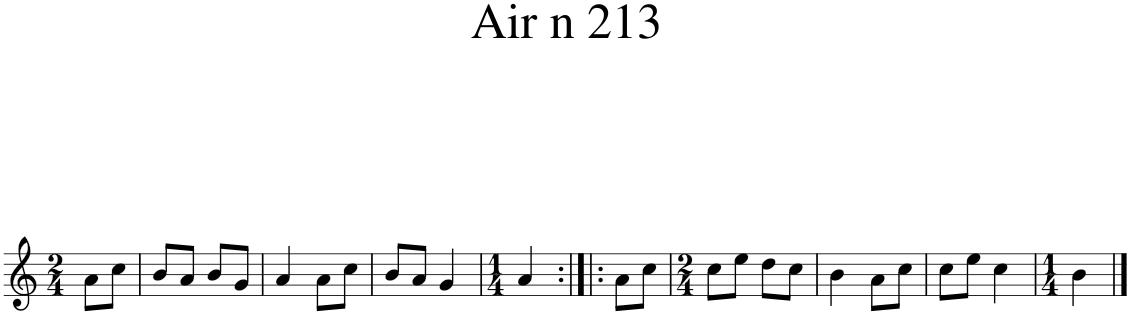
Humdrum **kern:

**kern
*part1
*staff1
*I"Piano
*I'Pno.
*clefG2
*k[]
*M2/4
=1
8a\L
8cc\J
=2
8b/L
8a/J
8b/L
8g/J
=3
4a/
8a\L
8cc\J
=4
8b/L
8a/J
4g/
=5
*M1/4
4a/
=6:|!|:
8a\L
8cc\J
=7
*M2/4
8cc\L
8ee\J
8dd\L
8cc\J
=8
4b\
8a\L
8cc\J
=9
8cc\L
8ee\J
4cc\
=10
*M1/4
4b\
==
*-
